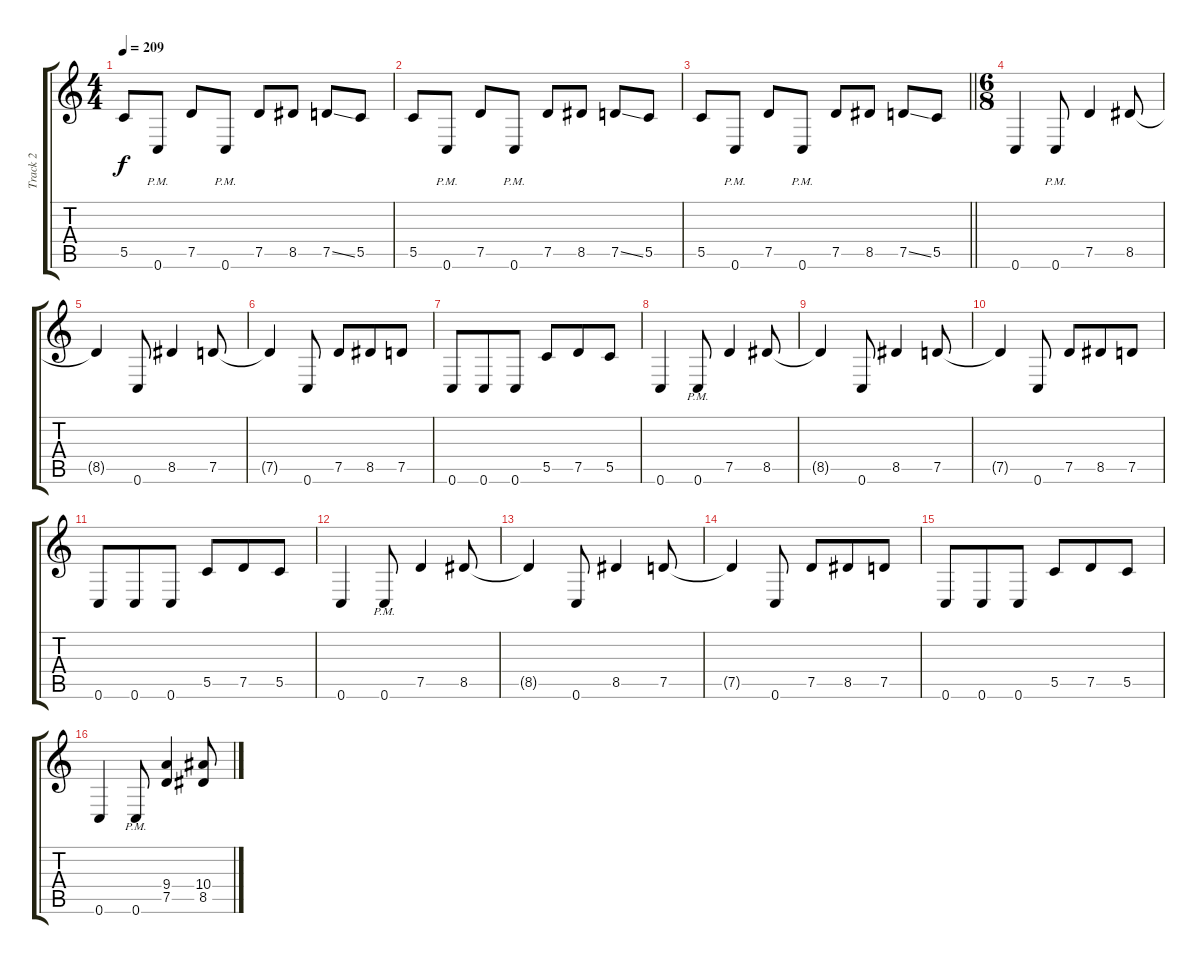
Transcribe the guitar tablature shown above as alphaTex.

\track ("Track 2" "Track 2") {instrument distortionguitar}
\staff {score tabs}
\tuning (D4 A3 F3 C3 G2 C2) {hide}
\ts (4 4)
\tempo 209
\clef g2
\ks c
5.5.8{dy f} 0.6{pm}.8 7.5.8 0.6{pm}.8 7.5.8 8.5.8 7.5{ss}.8 5.5.8 |
5.5.8 0.6{pm}.8 7.5.8 0.6{pm}.8 7.5.8 8.5.8 7.5{ss}.8 5.5.8 |
\barLineRight lightlight
5.5.8 0.6{pm}.8 7.5.8 0.6{pm}.8 7.5.8 8.5.8 7.5{ss}.8 5.5.8 |
\ts (6 8)
\section ("" "")
0.6.4 0.6{pm}.8 7.5.4 8.5.8 |
8.5{t}.4 0.6.8 8.5.4 7.5.8 |
7.5{t}.4 0.6.8 7.5.8 8.5.8 7.5.8 |
0.6.8 0.6.8 0.6.8 5.5.8 7.5.8 5.5.8 |
0.6.4 0.6{pm}.8 7.5.4 8.5.8 |
8.5{t}.4 0.6.8 8.5.4 7.5.8 |
7.5{t}.4 0.6.8 7.5.8 8.5.8 7.5.8 |
0.6.8 0.6.8 0.6.8 5.5.8 7.5.8 5.5.8 |
0.6.4 0.6{pm}.8 7.5.4 8.5.8 |
8.5{t}.4 0.6.8 8.5.4 7.5.8 |
7.5{t}.4 0.6.8 7.5.8 8.5.8 7.5.8 |
0.6.8 0.6.8 0.6.8 5.5.8 7.5.8 5.5.8 |
0.6.4 0.6{pm}.8 (9.4 7.5).4 (10.4 8.5).8
